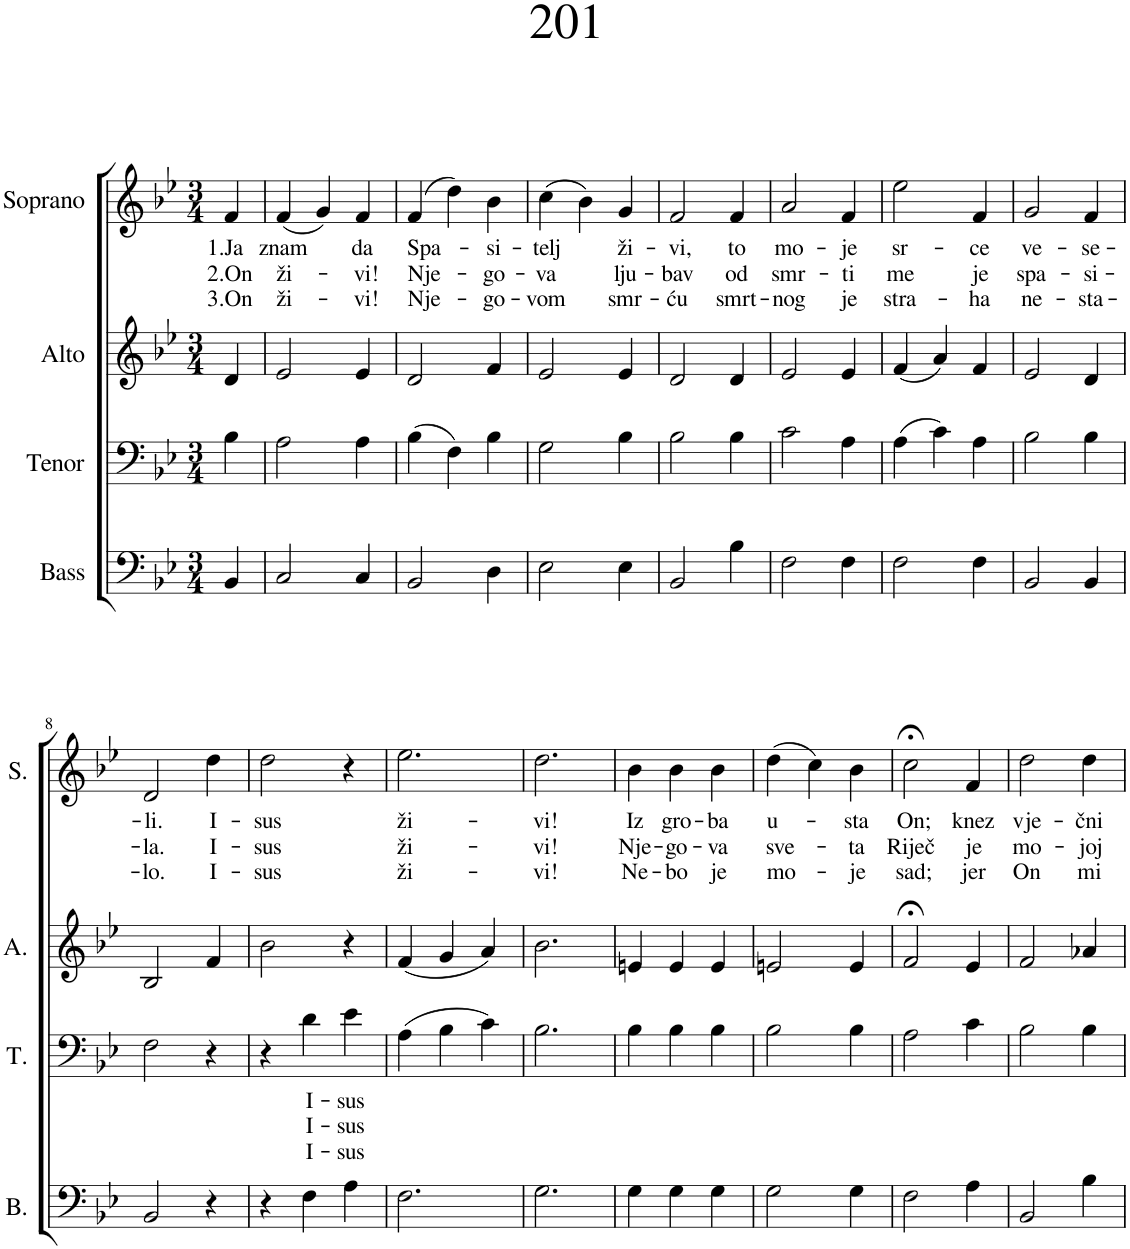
**kern	**kern	**text	**text	**text	**kern	**kern	**text	**text	**text
*part4	*part3	*part3	*part3	*part3	*part2	*part1	*part1	*part1	*part1
*staff4	*staff3	*staff3	*staff3	*staff3	*staff2	*staff1	*staff1	*staff1	*staff1
*I"Bass	*I"Tenor	*	*	*	*I"Alto	*I"Soprano	*	*	*
*I'B.	*I'T.	*	*	*	*I'A.	*I'S.	*	*	*
*clefF4	*clefF4	*	*	*	*clefG2	*clefG2	*	*	*
*k[b-e-]	*k[b-e-]	*	*	*	*k[b-e-]	*k[b-e-]	*	*	*
*M3/4	*M3/4	*	*	*	*M3/4	*M3/4	*	*	*
=	=	=	=	=	=	=	=	=	=
!	!	!	!	!	!	!	!LO:LY:b	!LO:LY:b	!LO:LY:b
4BB-/	4B-\	.	.	.	4d/	4f/	1.Ja	2.On	3.On
=1	=1	=1	=1	=1	=1	=1	=1	=1	=1
!	!	!	!	!	!	!	!LO:LY:b	!LO:LY:b	!LO:LY:b
2C/	2A\	.	.	.	2e-/	(4f/	znam	ži-	ži-
.	.	.	.	.	.	4g/)	.	.	.
!	!	!	!	!	!	!	!LO:LY:b	!LO:LY:b	!LO:LY:b
4C/	4A\	.	.	.	4e-/	4f/	da	-vi!	-vi!
=2	=2	=2	=2	=2	=2	=2	=2	=2	=2
!	!	!	!	!	!	!	!LO:LY:b	!LO:LY:b	!LO:LY:b
2BB-/	(4B-\	.	.	.	2d/	(4f/	Spa-	Nje-	Nje-
.	4F\)	.	.	.	.	4dd\)	.	.	.
!	!	!	!	!	!	!	!LO:LY:b	!LO:LY:b	!LO:LY:b
4D\	4B-\	.	.	.	4f/	4b-\	-si-	-go-	-go-
=3	=3	=3	=3	=3	=3	=3	=3	=3	=3
!	!	!	!	!	!	!	!LO:LY:b	!LO:LY:b	!LO:LY:b
2E-\	2G\	.	.	.	2e-/	(4cc\	-telj	-va	-vom
.	.	.	.	.	.	4b-\)	.	.	.
!	!	!	!	!	!	!	!LO:LY:b	!LO:LY:b	!LO:LY:b
4E-\	4B-\	.	.	.	4e-/	4g/	ži-	lju-	smr-
=4	=4	=4	=4	=4	=4	=4	=4	=4	=4
!	!	!	!	!	!	!	!LO:LY:b	!LO:LY:b	!LO:LY:b
2BB-/	2B-\	.	.	.	2d/	2f/	-vi,	-bav	-ću
!	!	!	!	!	!	!	!LO:LY:b	!LO:LY:b	!LO:LY:b
4B-\	4B-\	.	.	.	4d/	4f/	to	od	smrt-
=5	=5	=5	=5	=5	=5	=5	=5	=5	=5
!	!	!	!	!	!	!	!LO:LY:b	!LO:LY:b	!LO:LY:b
2F\	2c\	.	.	.	2e-/	2a/	mo-	smr-	-nog
!	!	!	!	!	!	!	!LO:LY:b	!LO:LY:b	!LO:LY:b
4F\	4A\	.	.	.	4e-/	4f/	-je	-ti	je
=6	=6	=6	=6	=6	=6	=6	=6	=6	=6
!	!	!	!	!	!	!	!LO:LY:b	!LO:LY:b	!LO:LY:b
2F\	(4A\	.	.	.	(4f/	2ee-\	sr-	me	stra-
.	4c\)	.	.	.	4a/)	.	.	.	.
!	!	!	!	!	!	!	!LO:LY:b	!LO:LY:b	!LO:LY:b
4F\	4A\	.	.	.	4f/	4f/	-ce	je	-ha
=7	=7	=7	=7	=7	=7	=7	=7	=7	=7
!	!	!	!	!	!	!	!LO:LY:b	!LO:LY:b	!LO:LY:b
2BB-/	2B-\	.	.	.	2e-/	2g/	ve-	spa-	ne-
!	!	!	!	!	!	!	!LO:LY:b	!LO:LY:b	!LO:LY:b
4BB-/	4B-\	.	.	.	4d/	4f/	-se-	-si-	-sta-
!!LO:LB:g=z
=8	=8	=8	=8	=8	=8	=8	=8	=8	=8
!	!	!	!	!	!	!	!LO:LY:b	!LO:LY:b	!LO:LY:b
2BB-/	2F\	.	.	.	2B-/	2d/	-li.	-la.	-lo.
!	!	!	!	!	!	!	!LO:LY:b	!LO:LY:b	!LO:LY:b
4r	4r	.	.	.	4f/	4dd\	I-	I-	I-
=9	=9	=9	=9	=9	=9	=9	=9	=9	=9
!	!	!	!	!	!	!	!LO:LY:b	!LO:LY:b	!LO:LY:b
4r	4r	.	.	.	2b-\	2dd\	-sus	-sus	-sus
!	!	!LO:LY:b	!LO:LY:b	!LO:LY:b	!	!	!	!	!
4F\	4d\	I-	I-	I-	.	.	.	.	.
!	!	!LO:LY:b	!LO:LY:b	!LO:LY:b	!	!	!	!	!
4A\	4e-\	-sus	-sus	-sus	4r	4r	.	.	.
=10	=10	=10	=10	=10	=10	=10	=10	=10	=10
!	!	!	!	!	!	!	!LO:LY:b	!LO:LY:b	!LO:LY:b
2.F\	(4A\	.	.	.	(4f/	2.ee-\	ži-	ži-	ži-
.	4B-\	.	.	.	4g/	.	.	.	.
.	4c\)	.	.	.	4a/)	.	.	.	.
=11	=11	=11	=11	=11	=11	=11	=11	=11	=11
!	!	!	!	!	!	!	!LO:LY:b	!LO:LY:b	!LO:LY:b
2.G\	2.B-\	.	.	.	2.b-\	2.dd\	-vi!	-vi!	-vi!
=12	=12	=12	=12	=12	=12	=12	=12	=12	=12
!	!	!	!	!	!	!	!LO:LY:b	!LO:LY:b	!LO:LY:b
4G\	4B-\	.	.	.	4en/	4b-\	Iz	Nje-	Ne-
!	!	!	!	!	!	!	!LO:LY:b	!LO:LY:b	!LO:LY:b
4G\	4B-\	.	.	.	4e/	4b-\	gro-	-go-	-bo
!	!	!	!	!	!	!	!LO:LY:b	!LO:LY:b	!LO:LY:b
4G\	4B-\	.	.	.	4e/	4b-\	-ba	-va	je
=13	=13	=13	=13	=13	=13	=13	=13	=13	=13
!	!	!	!	!	!	!	!LO:LY:b	!LO:LY:b	!LO:LY:b
2G\	2B-\	.	.	.	2en/	(4dd\	u-	sve-	mo-
.	.	.	.	.	.	4cc\)	.	.	.
!	!	!	!	!	!	!	!LO:LY:b	!LO:LY:b	!LO:LY:b
4G\	4B-\	.	.	.	4e/	4b-\	-sta	-ta	-je
=14	=14	=14	=14	=14	=14	=14	=14	=14	=14
!	!	!	!	!	!	!	!LO:LY:b	!LO:LY:b	!LO:LY:b
2F\	2A\	.	.	.	2f;</	2cc;<\	On;	Riječ	sad;
!	!	!	!	!	!	!	!LO:LY:b	!LO:LY:b	!LO:LY:b
4A\	4c\	.	.	.	4e-/	4f/	knez	je	jer
=15	=15	=15	=15	=15	=15	=15	=15	=15	=15
!	!	!	!	!	!	!	!LO:LY:b	!LO:LY:b	!LO:LY:b
2BB-/	2B-\	.	.	.	2f/	2dd\	vje-	mo-	On
!	!	!	!	!	!	!	!LO:LY:b	!LO:LY:b	!LO:LY:b
4B-\	4B-\	.	.	.	4a-X/	4dd\	-čni	-joj	mi
=	=	=	=	=	=	=	=	=	=
*-	*-	*-	*-	*-	*-	*-	*-	*-	*-
